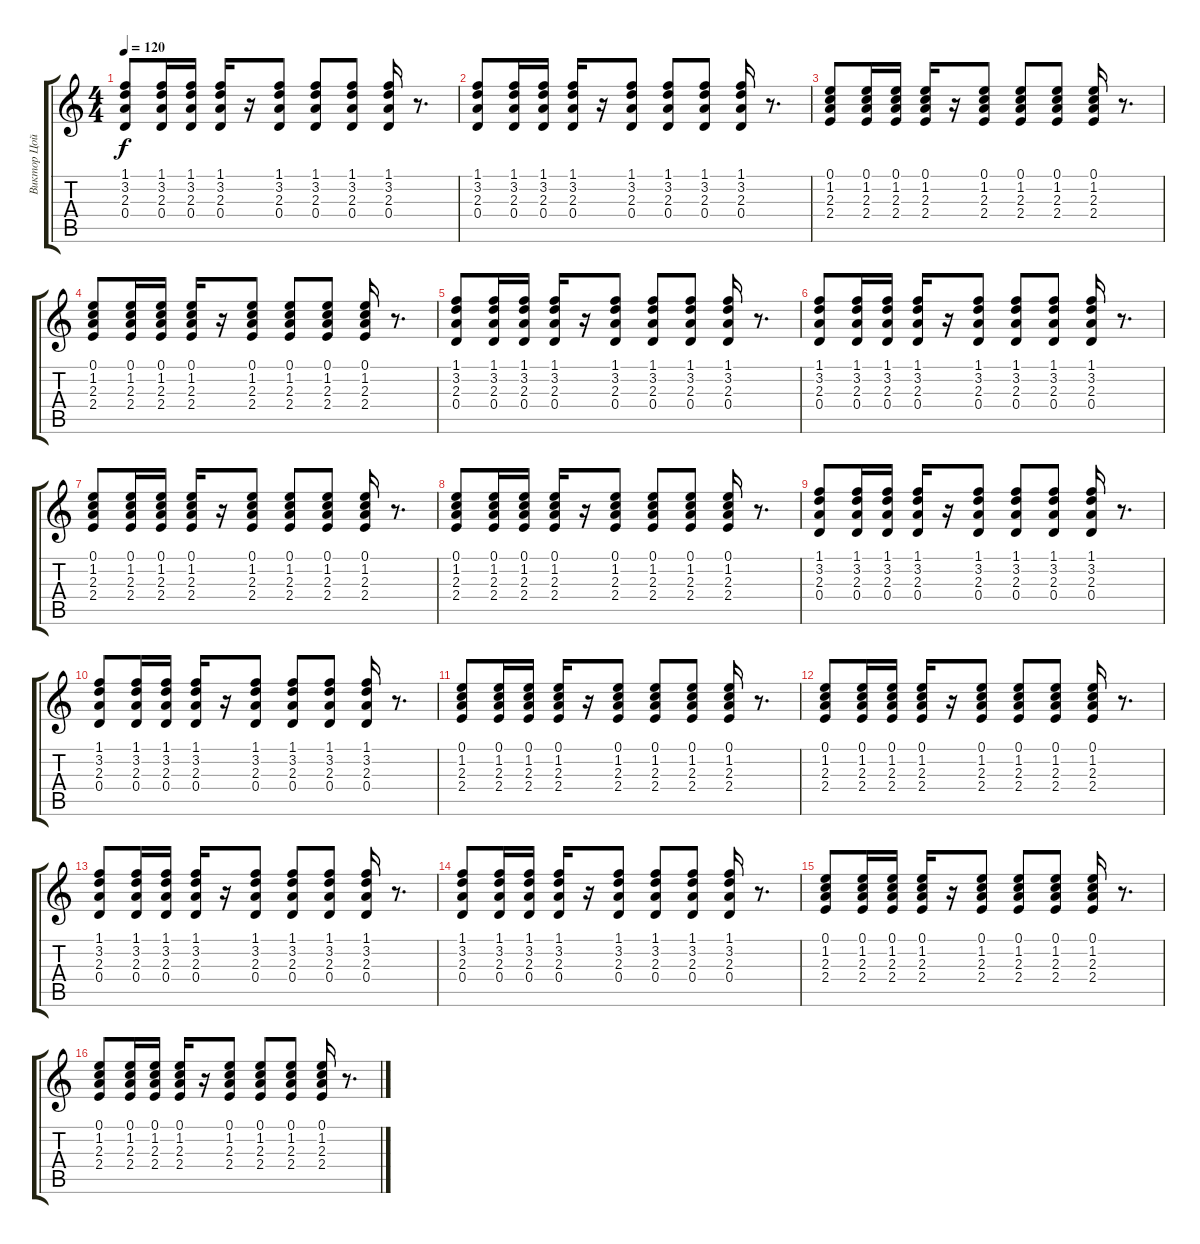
\track ("Виктор Цой (гитара)" "Виктор Цой") {instrument acousticguitarsteel}
\staff {score tabs}
\tuning (E4 B3 G3 D3 A2 E2) {hide}
\ts (4 4)
\tempo 120
\clef g2
\ks c
(1.1 3.2 2.3 0.4).8{dy f} (1.1 3.2 2.3 0.4).16 (1.1 3.2 2.3 0.4).16 (1.1 3.2 2.3 0.4).16 r.16 (1.1 3.2 2.3 0.4).8 (1.1 3.2 2.3 0.4).8 (1.1 3.2 2.3 0.4).8 (1.1 3.2 2.3 0.4).16 r.8{d} |
(1.1 3.2 2.3 0.4).8 (1.1 3.2 2.3 0.4).16 (1.1 3.2 2.3 0.4).16 (1.1 3.2 2.3 0.4).16 r.16 (1.1 3.2 2.3 0.4).8 (1.1 3.2 2.3 0.4).8 (1.1 3.2 2.3 0.4).8 (1.1 3.2 2.3 0.4).16 r.8{d} |
(0.1 1.2 2.3 2.4).8 (0.1 1.2 2.3 2.4).16 (0.1 1.2 2.3 2.4).16 (0.1 1.2 2.3 2.4).16 r.16 (0.1 1.2 2.3 2.4).8 (0.1 1.2 2.3 2.4).8 (0.1 1.2 2.3 2.4).8 (0.1 1.2 2.3 2.4).16 r.8{d} |
(0.1 1.2 2.3 2.4).8 (0.1 1.2 2.3 2.4).16 (0.1 1.2 2.3 2.4).16 (0.1 1.2 2.3 2.4).16 r.16 (0.1 1.2 2.3 2.4).8 (0.1 1.2 2.3 2.4).8 (0.1 1.2 2.3 2.4).8 (0.1 1.2 2.3 2.4).16 r.8{d} |
(1.1 3.2 2.3 0.4).8 (1.1 3.2 2.3 0.4).16 (1.1 3.2 2.3 0.4).16 (1.1 3.2 2.3 0.4).16 r.16 (1.1 3.2 2.3 0.4).8 (1.1 3.2 2.3 0.4).8 (1.1 3.2 2.3 0.4).8 (1.1 3.2 2.3 0.4).16 r.8{d} |
(1.1 3.2 2.3 0.4).8 (1.1 3.2 2.3 0.4).16 (1.1 3.2 2.3 0.4).16 (1.1 3.2 2.3 0.4).16 r.16 (1.1 3.2 2.3 0.4).8 (1.1 3.2 2.3 0.4).8 (1.1 3.2 2.3 0.4).8 (1.1 3.2 2.3 0.4).16 r.8{d} |
(0.1 1.2 2.3 2.4).8 (0.1 1.2 2.3 2.4).16 (0.1 1.2 2.3 2.4).16 (0.1 1.2 2.3 2.4).16 r.16 (0.1 1.2 2.3 2.4).8 (0.1 1.2 2.3 2.4).8 (0.1 1.2 2.3 2.4).8 (0.1 1.2 2.3 2.4).16 r.8{d} |
(0.1 1.2 2.3 2.4).8 (0.1 1.2 2.3 2.4).16 (0.1 1.2 2.3 2.4).16 (0.1 1.2 2.3 2.4).16 r.16 (0.1 1.2 2.3 2.4).8 (0.1 1.2 2.3 2.4).8 (0.1 1.2 2.3 2.4).8 (0.1 1.2 2.3 2.4).16 r.8{d} |
(1.1 3.2 2.3 0.4).8 (1.1 3.2 2.3 0.4).16 (1.1 3.2 2.3 0.4).16 (1.1 3.2 2.3 0.4).16 r.16 (1.1 3.2 2.3 0.4).8 (1.1 3.2 2.3 0.4).8 (1.1 3.2 2.3 0.4).8 (1.1 3.2 2.3 0.4).16 r.8{d} |
(1.1 3.2 2.3 0.4).8 (1.1 3.2 2.3 0.4).16 (1.1 3.2 2.3 0.4).16 (1.1 3.2 2.3 0.4).16 r.16 (1.1 3.2 2.3 0.4).8 (1.1 3.2 2.3 0.4).8 (1.1 3.2 2.3 0.4).8 (1.1 3.2 2.3 0.4).16 r.8{d} |
(0.1 1.2 2.3 2.4).8 (0.1 1.2 2.3 2.4).16 (0.1 1.2 2.3 2.4).16 (0.1 1.2 2.3 2.4).16 r.16 (0.1 1.2 2.3 2.4).8 (0.1 1.2 2.3 2.4).8 (0.1 1.2 2.3 2.4).8 (0.1 1.2 2.3 2.4).16 r.8{d} |
(0.1 1.2 2.3 2.4).8 (0.1 1.2 2.3 2.4).16 (0.1 1.2 2.3 2.4).16 (0.1 1.2 2.3 2.4).16 r.16 (0.1 1.2 2.3 2.4).8 (0.1 1.2 2.3 2.4).8 (0.1 1.2 2.3 2.4).8 (0.1 1.2 2.3 2.4).16 r.8{d} |
(1.1 3.2 2.3 0.4).8 (1.1 3.2 2.3 0.4).16 (1.1 3.2 2.3 0.4).16 (1.1 3.2 2.3 0.4).16 r.16 (1.1 3.2 2.3 0.4).8 (1.1 3.2 2.3 0.4).8 (1.1 3.2 2.3 0.4).8 (1.1 3.2 2.3 0.4).16 r.8{d} |
(1.1 3.2 2.3 0.4).8 (1.1 3.2 2.3 0.4).16 (1.1 3.2 2.3 0.4).16 (1.1 3.2 2.3 0.4).16 r.16 (1.1 3.2 2.3 0.4).8 (1.1 3.2 2.3 0.4).8 (1.1 3.2 2.3 0.4).8 (1.1 3.2 2.3 0.4).16 r.8{d} |
(0.1 1.2 2.3 2.4).8 (0.1 1.2 2.3 2.4).16 (0.1 1.2 2.3 2.4).16 (0.1 1.2 2.3 2.4).16 r.16 (0.1 1.2 2.3 2.4).8 (0.1 1.2 2.3 2.4).8 (0.1 1.2 2.3 2.4).8 (0.1 1.2 2.3 2.4).16 r.8{d} |
(0.1 1.2 2.3 2.4).8 (0.1 1.2 2.3 2.4).16 (0.1 1.2 2.3 2.4).16 (0.1 1.2 2.3 2.4).16 r.16 (0.1 1.2 2.3 2.4).8 (0.1 1.2 2.3 2.4).8 (0.1 1.2 2.3 2.4).8 (0.1 1.2 2.3 2.4).16 r.8{d}
